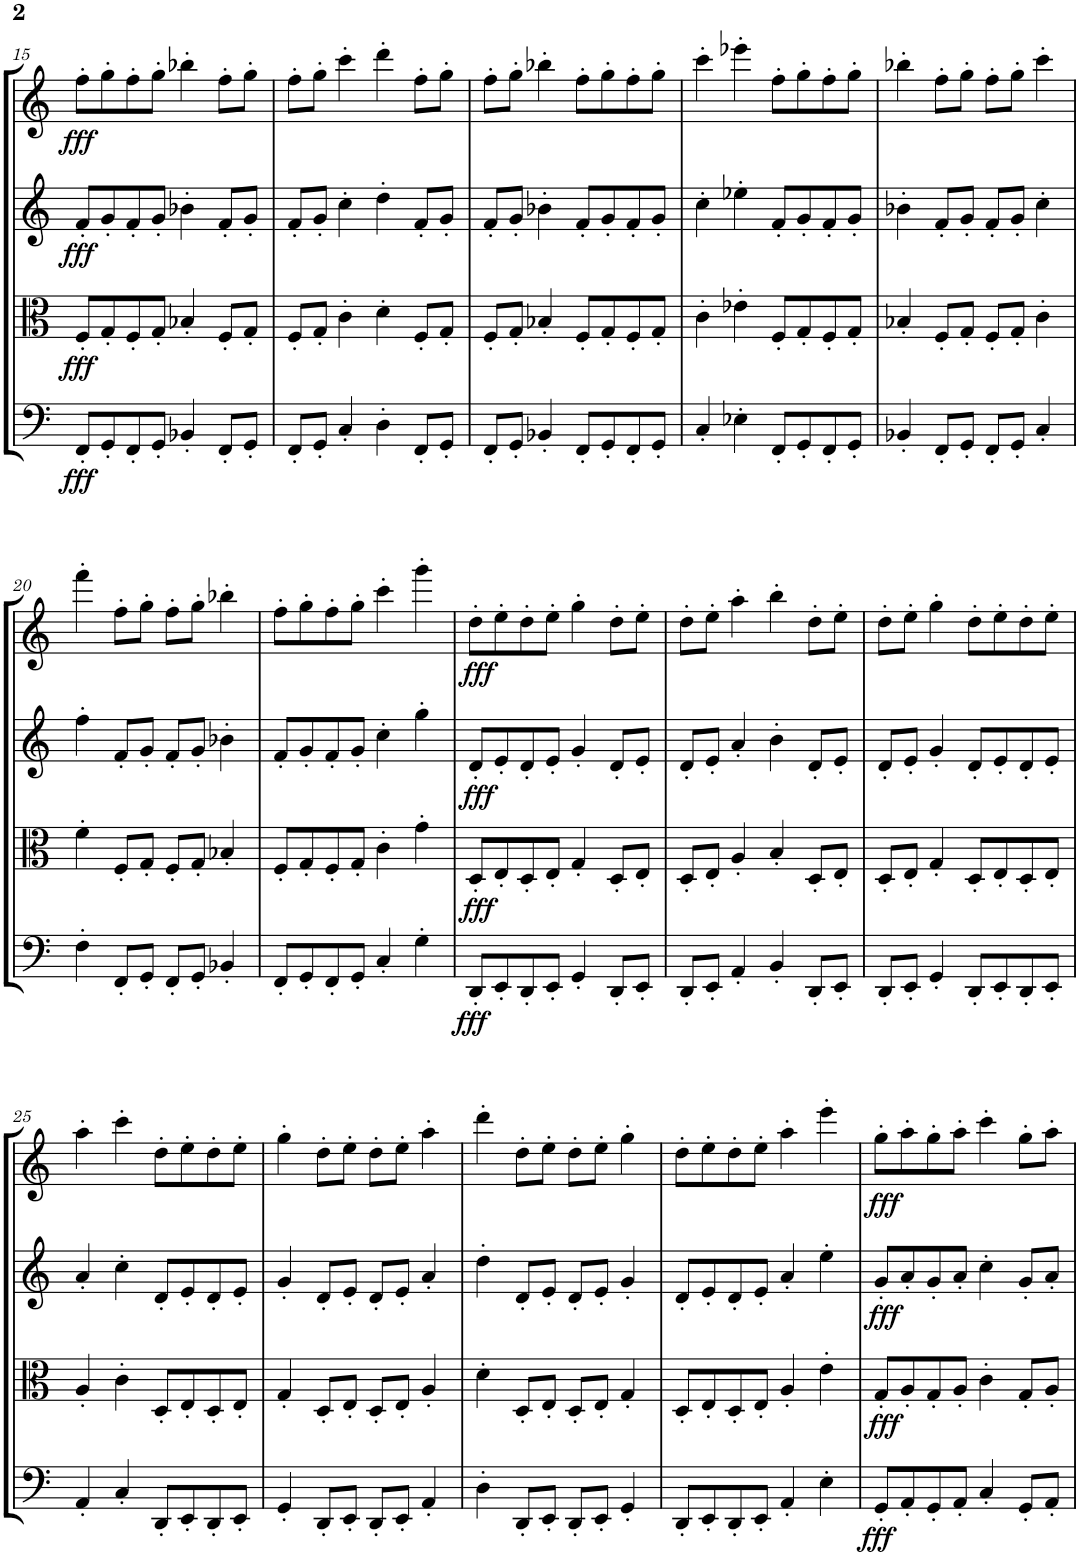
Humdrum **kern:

**kern	**dynam	**kern	**dynam	**kern	**dynam	**kern	**dynam
*part4	*part4	*part3	*part3	*part2	*part2	*part1	*part1
*staff4	*staff4	*staff3	*staff3	*staff2	*staff2	*staff1	*staff1
*I"Violoncello	*	*I"Viola	*	*I"Violin II	*	*I"Violin I	*
*I'Vc	*	*I'Vla	*	*I'Vln	*	*I'Vln	*
!!LO:PB:g=z
*clefF4	*	*clefC3	*	*clefG2	*	*clefG2	*
*k[]	*	*k[]	*	*k[]	*	*k[]	*
*M4/4	*	*M4/4	*	*M4/4	*	*M4/4	*
=15	=15	=15	=15	=15	=15	=15	=15
!	!LO:DY:b	!	!LO:DY:b	!	!LO:DY:b	!	!LO:DY:b
8FF'/L	fff	8F'/L	fff	8f'/L	fff	8ff'\L	fff
8GG'/	.	8G'/	.	8g'/	.	8gg'\	.
8FF'/	.	8F'/	.	8f'/	.	8ff'\	.
8GG'/J	.	8G'/J	.	8g'/J	.	8gg'\J	.
4BB-X'/	.	4B-X'/	.	4b-X'\	.	4bb-X'\	.
8FF'/L	.	8F'/L	.	8f'/L	.	8ff'\L	.
8GG'/J	.	8G'/J	.	8g'/J	.	8gg'\J	.
=16	=16	=16	=16	=16	=16	=16	=16
8FF'/L	.	8F'/L	.	8f'/L	.	8ff'\L	.
8GG'/J	.	8G'/J	.	8g'/J	.	8gg'\J	.
4C'/	.	4c'\	.	4cc'\	.	4ccc'\	.
4D'\	.	4d'\	.	4dd'\	.	4ddd'\	.
8FF'/L	.	8F'/L	.	8f'/L	.	8ff'\L	.
8GG'/J	.	8G'/J	.	8g'/J	.	8gg'\J	.
=17	=17	=17	=17	=17	=17	=17	=17
8FF'/L	.	8F'/L	.	8f'/L	.	8ff'\L	.
8GG'/J	.	8G'/J	.	8g'/J	.	8gg'\J	.
4BB-X'/	.	4B-X'/	.	4b-X'\	.	4bb-X'\	.
8FF'/L	.	8F'/L	.	8f'/L	.	8ff'\L	.
8GG'/	.	8G'/	.	8g'/	.	8gg'\	.
8FF'/	.	8F'/	.	8f'/	.	8ff'\	.
8GG'/J	.	8G'/J	.	8g'/J	.	8gg'\J	.
=18	=18	=18	=18	=18	=18	=18	=18
4C'/	.	4c'\	.	4cc'\	.	4ccc'\	.
4E-X'\	.	4e-X'\	.	4ee-X'\	.	4eee-X'\	.
8FF'/L	.	8F'/L	.	8f'/L	.	8ff'\L	.
8GG'/	.	8G'/	.	8g'/	.	8gg'\	.
8FF'/	.	8F'/	.	8f'/	.	8ff'\	.
8GG'/J	.	8G'/J	.	8g'/J	.	8gg'\J	.
=19	=19	=19	=19	=19	=19	=19	=19
4BB-X'/	.	4B-X'/	.	4b-X'\	.	4bb-X'\	.
8FF'/L	.	8F'/L	.	8f'/L	.	8ff'\L	.
8GG'/J	.	8G'/J	.	8g'/J	.	8gg'\J	.
8FF'/L	.	8F'/L	.	8f'/L	.	8ff'\L	.
8GG'/J	.	8G'/J	.	8g'/J	.	8gg'\J	.
4C'/	.	4c'\	.	4cc'\	.	4ccc'\	.
!!LO:LB:g=z
=20	=20	=20	=20	=20	=20	=20	=20
4F'\	.	4f'\	.	4ff'\	.	4fff'\	.
8FF'/L	.	8F'/L	.	8f'/L	.	8ff'\L	.
8GG'/J	.	8G'/J	.	8g'/J	.	8gg'\J	.
8FF'/L	.	8F'/L	.	8f'/L	.	8ff'\L	.
8GG'/J	.	8G'/J	.	8g'/J	.	8gg'\J	.
4BB-X'/	.	4B-X'/	.	4b-X'\	.	4bb-X'\	.
=21	=21	=21	=21	=21	=21	=21	=21
8FF'/L	.	8F'/L	.	8f'/L	.	8ff'\L	.
8GG'/	.	8G'/	.	8g'/	.	8gg'\	.
8FF'/	.	8F'/	.	8f'/	.	8ff'\	.
8GG'/J	.	8G'/J	.	8g'/J	.	8gg'\J	.
4C'/	.	4c'\	.	4cc'\	.	4ccc'\	.
4G'\	.	4g'\	.	4gg'\	.	4ggg'\	.
=22	=22	=22	=22	=22	=22	=22	=22
!	!LO:DY:b	!	!LO:DY:b	!	!LO:DY:b	!	!LO:DY:b
8DD'/L	fff	8D'/L	fff	8d'/L	fff	8dd'\L	fff
8EE'/	.	8E'/	.	8e'/	.	8ee'\	.
8DD'/	.	8D'/	.	8d'/	.	8dd'\	.
8EE'/J	.	8E'/J	.	8e'/J	.	8ee'\J	.
4GG'/	.	4G'/	.	4g'/	.	4gg'\	.
8DD'/L	.	8D'/L	.	8d'/L	.	8dd'\L	.
8EE'/J	.	8E'/J	.	8e'/J	.	8ee'\J	.
=23	=23	=23	=23	=23	=23	=23	=23
8DD'/L	.	8D'/L	.	8d'/L	.	8dd'\L	.
8EE'/J	.	8E'/J	.	8e'/J	.	8ee'\J	.
4AA'/	.	4A'/	.	4a'/	.	4aa'\	.
4BB'/	.	4B'/	.	4b'\	.	4bb'\	.
8DD'/L	.	8D'/L	.	8d'/L	.	8dd'\L	.
8EE'/J	.	8E'/J	.	8e'/J	.	8ee'\J	.
=24	=24	=24	=24	=24	=24	=24	=24
8DD'/L	.	8D'/L	.	8d'/L	.	8dd'\L	.
8EE'/J	.	8E'/J	.	8e'/J	.	8ee'\J	.
4GG'/	.	4G'/	.	4g'/	.	4gg'\	.
8DD'/L	.	8D'/L	.	8d'/L	.	8dd'\L	.
8EE'/	.	8E'/	.	8e'/	.	8ee'\	.
8DD'/	.	8D'/	.	8d'/	.	8dd'\	.
8EE'/J	.	8E'/J	.	8e'/J	.	8ee'\J	.
!!LO:LB:g=z
=25	=25	=25	=25	=25	=25	=25	=25
4AA'/	.	4A'/	.	4a'/	.	4aa'\	.
4C'/	.	4c'\	.	4cc'\	.	4ccc'\	.
8DD'/L	.	8D'/L	.	8d'/L	.	8dd'\L	.
8EE'/	.	8E'/	.	8e'/	.	8ee'\	.
8DD'/	.	8D'/	.	8d'/	.	8dd'\	.
8EE'/J	.	8E'/J	.	8e'/J	.	8ee'\J	.
=26	=26	=26	=26	=26	=26	=26	=26
4GG'/	.	4G'/	.	4g'/	.	4gg'\	.
8DD'/L	.	8D'/L	.	8d'/L	.	8dd'\L	.
8EE'/J	.	8E'/J	.	8e'/J	.	8ee'\J	.
8DD'/L	.	8D'/L	.	8d'/L	.	8dd'\L	.
8EE'/J	.	8E'/J	.	8e'/J	.	8ee'\J	.
4AA'/	.	4A'/	.	4a'/	.	4aa'\	.
=27	=27	=27	=27	=27	=27	=27	=27
4D'\	.	4d'\	.	4dd'\	.	4ddd'\	.
8DD'/L	.	8D'/L	.	8d'/L	.	8dd'\L	.
8EE'/J	.	8E'/J	.	8e'/J	.	8ee'\J	.
8DD'/L	.	8D'/L	.	8d'/L	.	8dd'\L	.
8EE'/J	.	8E'/J	.	8e'/J	.	8ee'\J	.
4GG'/	.	4G'/	.	4g'/	.	4gg'\	.
=28	=28	=28	=28	=28	=28	=28	=28
8DD'/L	.	8D'/L	.	8d'/L	.	8dd'\L	.
8EE'/	.	8E'/	.	8e'/	.	8ee'\	.
8DD'/	.	8D'/	.	8d'/	.	8dd'\	.
8EE'/J	.	8E'/J	.	8e'/J	.	8ee'\J	.
4AA'/	.	4A'/	.	4a'/	.	4aa'\	.
4E'\	.	4e'\	.	4ee'\	.	4eee'\	.
=29	=29	=29	=29	=29	=29	=29	=29
!	!LO:DY:b	!	!LO:DY:b	!	!LO:DY:b	!	!LO:DY:b
8GG'/L	fff	8G'/L	fff	8g'/L	fff	8gg'\L	fff
8AA'/	.	8A'/	.	8a'/	.	8aa'\	.
8GG'/	.	8G'/	.	8g'/	.	8gg'\	.
8AA'/J	.	8A'/J	.	8a'/J	.	8aa'\J	.
4C'/	.	4c'\	.	4cc'\	.	4ccc'\	.
8GG'/L	.	8G'/L	.	8g'/L	.	8gg'\L	.
8AA'/J	.	8A'/J	.	8a'/J	.	8aa'\J	.
=	=	=	=	=	=	=	=
*-	*-	*-	*-	*-	*-	*-	*-
